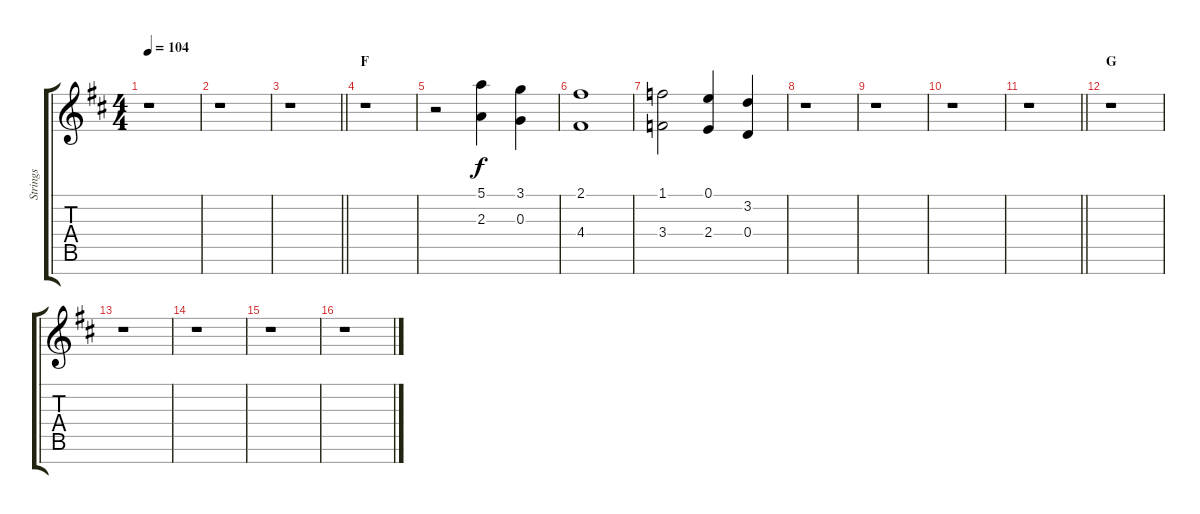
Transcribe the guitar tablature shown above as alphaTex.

\track ("Strings" "Strings") {instrument stringensemble1}
\staff {score tabs}
\tuning (E5 B4 G4 D4 A3 E3 B2) {hide}
\ts (4 4)
\tempo 104
\clef g2
\ks d
r.1{dy f} |
r.1 |
\barLineRight lightlight
r.1 |
\section ("" "F")
r.1 |
r.2 (5.1 2.3).4 (3.1 0.3).4 |
(2.1 4.4).1 |
(1.1 3.4).2 (0.1 2.4).4 (3.2 0.4).4 |
r.1 |
r.1 |
r.1 |
\barLineRight lightlight
r.1 |
\section ("" "G")
r.1 |
r.1 |
r.1 |
r.1 |
r.1
